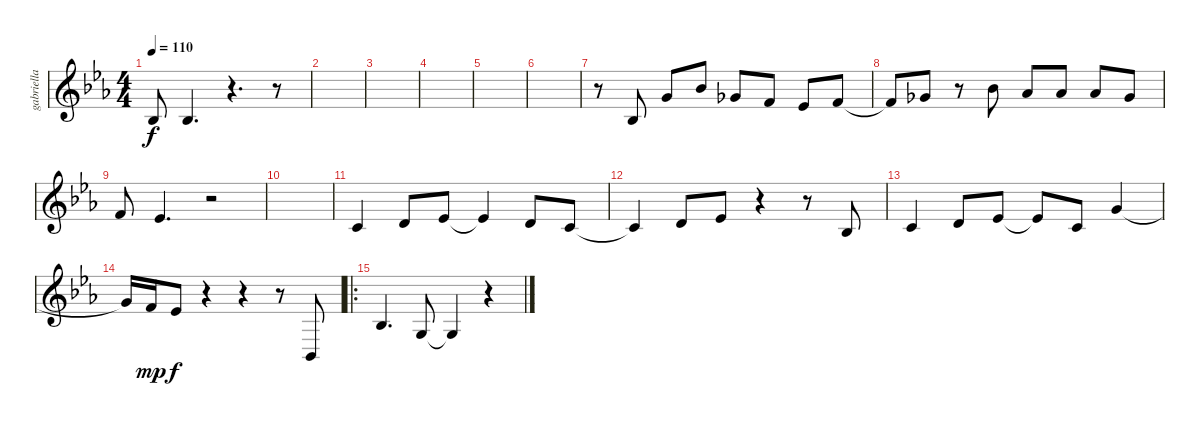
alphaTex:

\track ("gabriella" "gabriella") {instrument violin}
\staff {score}
\tuning (E4 B3 G3 D3 A2 E2) {hide}
\ts (4 4)
\tempo 110
\clef g2
\ks eb
3.3.8{dy f} 3.3.4{d} r.4{d} r.8 |
|
|
|
|
|
r.8 3.3.8 3.1.8 6.1.8 2.1.8 1.1.8 4.2.8 1.1.8 |
1.1{t}.8 2.1.8 r.8 11.2.8 4.1.8 4.1.8 4.1.8 2.1.8 |
1.1.8 4.2.4{d} r.2 |
|
1.2.4 3.2.8 4.2.8 4.2{t}.4 3.2.8 1.2.8 |
1.2{t}.4 3.2.8 4.2.8 r.4 r.8 3.3.8 |
1.2.4 3.2.8 4.2.8 4.2{t}.8 1.2.8 3.1.4 |
3.1{t}.16 1.1.16{dy mp} 4.2.8{dy f} r.4 r.4 r.8 1.5.8 |
\ro
3.3.4{d} 0.3.8 0.3{t}.4 r.4
